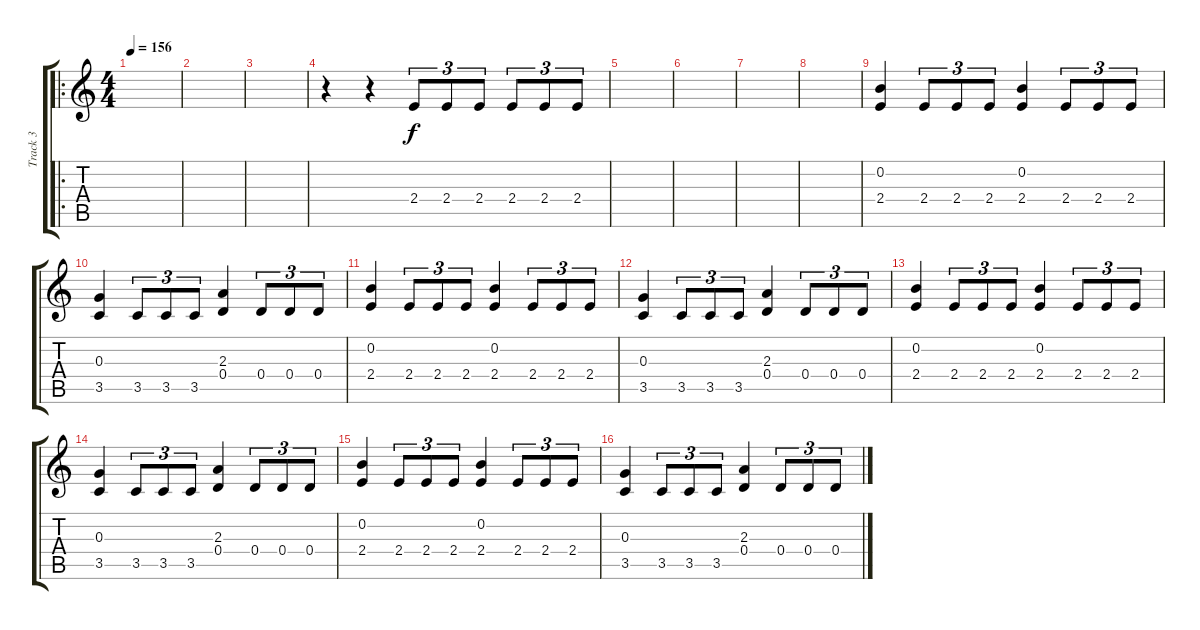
\track ("Track 3" "Track 3") {instrument distortionguitar}
\staff {score tabs}
\tuning (E4 B3 G3 D3 A2 D2) {hide}
\ro
\ts (4 4)
\tempo 156
\clef g2
\ks c
|
|
|
r.4 r.4 2.4.8{tu (3 2)} 2.4.8{tu (3 2)} 2.4.8{tu (3 2)} 2.4.8{tu (3 2)} 2.4.8{tu (3 2)} 2.4.8{tu (3 2)} |
|
|
|
|
(0.2 2.4).4 2.4.8{tu (3 2)} 2.4.8{tu (3 2)} 2.4.8{tu (3 2)} (0.2 2.4).4 2.4.8{tu (3 2)} 2.4.8{tu (3 2)} 2.4.8{tu (3 2)} |
(0.3 3.5).4 3.5.8{tu (3 2)} 3.5.8{tu (3 2)} 3.5.8{tu (3 2)} (2.3 0.4).4 0.4.8{tu (3 2)} 0.4.8{tu (3 2)} 0.4.8{tu (3 2)} |
(0.2 2.4).4 2.4.8{tu (3 2)} 2.4.8{tu (3 2)} 2.4.8{tu (3 2)} (0.2 2.4).4 2.4.8{tu (3 2)} 2.4.8{tu (3 2)} 2.4.8{tu (3 2)} |
(0.3 3.5).4 3.5.8{tu (3 2)} 3.5.8{tu (3 2)} 3.5.8{tu (3 2)} (2.3 0.4).4 0.4.8{tu (3 2)} 0.4.8{tu (3 2)} 0.4.8{tu (3 2)} |
(0.2 2.4).4 2.4.8{tu (3 2)} 2.4.8{tu (3 2)} 2.4.8{tu (3 2)} (0.2 2.4).4 2.4.8{tu (3 2)} 2.4.8{tu (3 2)} 2.4.8{tu (3 2)} |
(0.3 3.5).4 3.5.8{tu (3 2)} 3.5.8{tu (3 2)} 3.5.8{tu (3 2)} (2.3 0.4).4 0.4.8{tu (3 2)} 0.4.8{tu (3 2)} 0.4.8{tu (3 2)} |
(0.2 2.4).4 2.4.8{tu (3 2)} 2.4.8{tu (3 2)} 2.4.8{tu (3 2)} (0.2 2.4).4 2.4.8{tu (3 2)} 2.4.8{tu (3 2)} 2.4.8{tu (3 2)} |
(0.3 3.5).4 3.5.8{tu (3 2)} 3.5.8{tu (3 2)} 3.5.8{tu (3 2)} (2.3 0.4).4 0.4.8{tu (3 2)} 0.4.8{tu (3 2)} 0.4.8{tu (3 2)}
